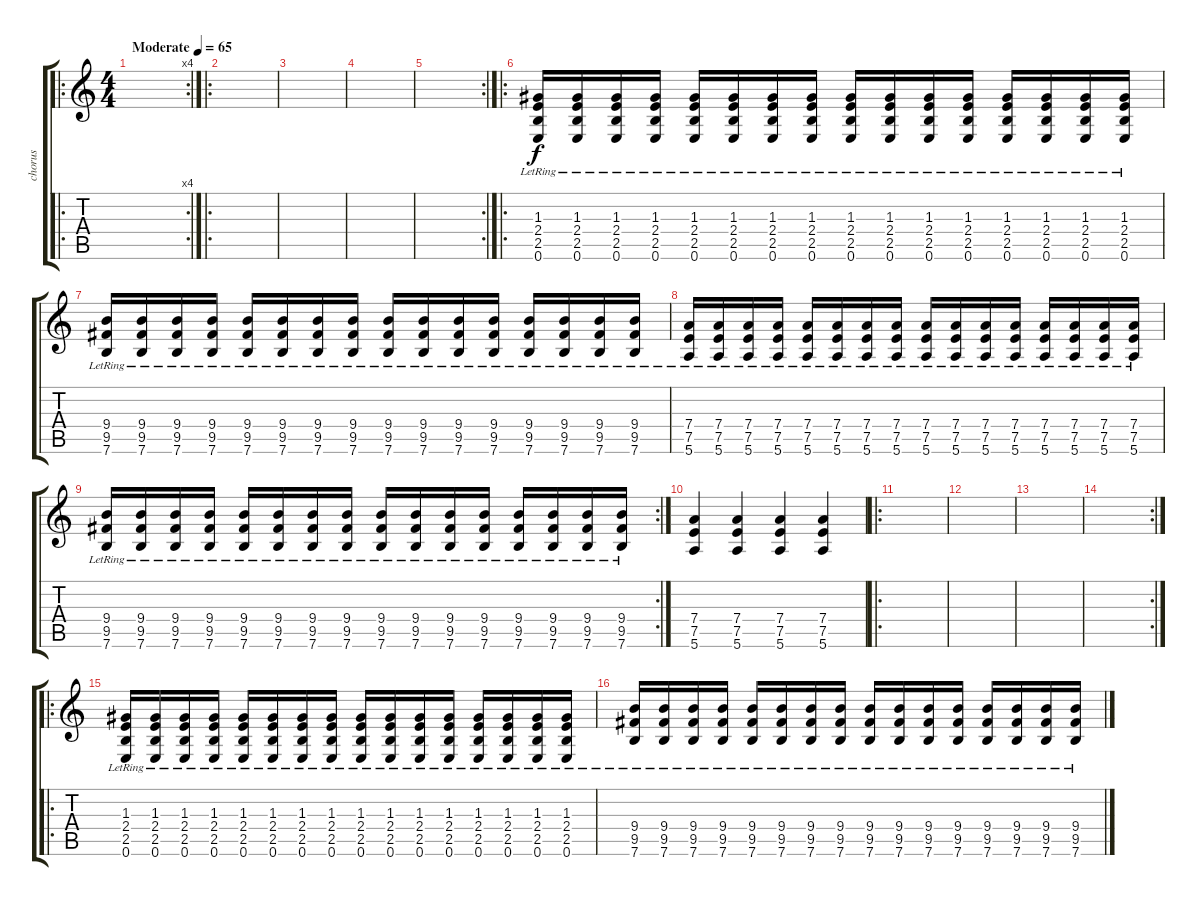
\track ("chorus" "chorus") {instrument distortionguitar}
\staff {score tabs}
\tuning (E4 B3 G3 D3 A2 E2) {hide}
\ro
\rc 4
\ts (4 4)
\tempo (65 "Moderate")
\clef g2
\ks c
|
\ro
|
|
|
\rc 2
|
\ro
(1.3{lr} 2.4{lr} 2.5{lr} 0.6{lr}).16 (1.3{lr} 2.4{lr} 2.5{lr} 0.6{lr}).16 (1.3{lr} 2.4{lr} 2.5{lr} 0.6{lr}).16 (1.3{lr} 2.4{lr} 2.5{lr} 0.6{lr}).16 (1.3{lr} 2.4{lr} 2.5{lr} 0.6{lr}).16 (1.3{lr} 2.4{lr} 2.5{lr} 0.6{lr}).16 (1.3{lr} 2.4{lr} 2.5{lr} 0.6{lr}).16 (1.3{lr} 2.4{lr} 2.5{lr} 0.6{lr}).16 (1.3{lr} 2.4{lr} 2.5{lr} 0.6{lr}).16 (1.3{lr} 2.4{lr} 2.5{lr} 0.6{lr}).16 (1.3{lr} 2.4{lr} 2.5{lr} 0.6{lr}).16 (1.3{lr} 2.4{lr} 2.5{lr} 0.6{lr}).16 (1.3{lr} 2.4{lr} 2.5{lr} 0.6{lr}).16 (1.3{lr} 2.4{lr} 2.5{lr} 0.6{lr}).16 (1.3{lr} 2.4{lr} 2.5{lr} 0.6{lr}).16 (1.3{lr} 2.4{lr} 2.5{lr} 0.6{lr}).16 |
(9.4{lr} 9.5{lr} 7.6{lr}).16 (9.4{lr} 9.5{lr} 7.6{lr}).16 (9.4{lr} 9.5{lr} 7.6{lr}).16 (9.4{lr} 9.5{lr} 7.6{lr}).16 (9.4{lr} 9.5{lr} 7.6{lr}).16 (9.4{lr} 9.5{lr} 7.6{lr}).16 (9.4{lr} 9.5{lr} 7.6{lr}).16 (9.4{lr} 9.5{lr} 7.6{lr}).16 (9.4{lr} 9.5{lr} 7.6{lr}).16 (9.4{lr} 9.5{lr} 7.6{lr}).16 (9.4{lr} 9.5{lr} 7.6{lr}).16 (9.4{lr} 9.5{lr} 7.6{lr}).16 (9.4{lr} 9.5{lr} 7.6{lr}).16 (9.4{lr} 9.5{lr} 7.6{lr}).16 (9.4{lr} 9.5{lr} 7.6{lr}).16 (9.4{lr} 9.5{lr} 7.6{lr}).16 |
(7.4{lr} 7.5{lr} 5.6{lr}).16 (7.4{lr} 7.5{lr} 5.6{lr}).16 (7.4{lr} 7.5{lr} 5.6{lr}).16 (7.4{lr} 7.5{lr} 5.6{lr}).16 (7.4{lr} 7.5{lr} 5.6{lr}).16 (7.4{lr} 7.5{lr} 5.6{lr}).16 (7.4{lr} 7.5{lr} 5.6{lr}).16 (7.4{lr} 7.5{lr} 5.6{lr}).16 (7.4{lr} 7.5{lr} 5.6{lr}).16 (7.4{lr} 7.5{lr} 5.6{lr}).16 (7.4{lr} 7.5{lr} 5.6{lr}).16 (7.4{lr} 7.5{lr} 5.6{lr}).16 (7.4{lr} 7.5{lr} 5.6{lr}).16 (7.4{lr} 7.5{lr} 5.6{lr}).16 (7.4{lr} 7.5{lr} 5.6{lr}).16 (7.4{lr} 7.5{lr} 5.6{lr}).16 |
\rc 2
(9.4{lr} 9.5{lr} 7.6{lr}).16 (9.4{lr} 9.5{lr} 7.6{lr}).16 (9.4{lr} 9.5{lr} 7.6{lr}).16 (9.4{lr} 9.5{lr} 7.6{lr}).16 (9.4{lr} 9.5{lr} 7.6{lr}).16 (9.4{lr} 9.5{lr} 7.6{lr}).16 (9.4{lr} 9.5{lr} 7.6{lr}).16 (9.4{lr} 9.5{lr} 7.6{lr}).16 (9.4{lr} 9.5{lr} 7.6{lr}).16 (9.4{lr} 9.5{lr} 7.6{lr}).16 (9.4{lr} 9.5{lr} 7.6{lr}).16 (9.4{lr} 9.5{lr} 7.6{lr}).16 (9.4{lr} 9.5{lr} 7.6{lr}).16 (9.4{lr} 9.5{lr} 7.6{lr}).16 (9.4{lr} 9.5{lr} 7.6{lr}).16 (9.4{lr} 9.5{lr} 7.6{lr}).16 |
(7.4 7.5 5.6).4 (7.4 7.5 5.6).4 (7.4 7.5 5.6).4 (7.4 7.5 5.6).4 |
\ro
|
|
|
\rc 2
|
\ro
(1.3{lr} 2.4{lr} 2.5{lr} 0.6{lr}).16 (1.3{lr} 2.4{lr} 2.5{lr} 0.6{lr}).16 (1.3{lr} 2.4{lr} 2.5{lr} 0.6{lr}).16 (1.3{lr} 2.4{lr} 2.5{lr} 0.6{lr}).16 (1.3{lr} 2.4{lr} 2.5{lr} 0.6{lr}).16 (1.3{lr} 2.4{lr} 2.5{lr} 0.6{lr}).16 (1.3{lr} 2.4{lr} 2.5{lr} 0.6{lr}).16 (1.3{lr} 2.4{lr} 2.5{lr} 0.6{lr}).16 (1.3{lr} 2.4{lr} 2.5{lr} 0.6{lr}).16 (1.3{lr} 2.4{lr} 2.5{lr} 0.6{lr}).16 (1.3{lr} 2.4{lr} 2.5{lr} 0.6{lr}).16 (1.3{lr} 2.4{lr} 2.5{lr} 0.6{lr}).16 (1.3{lr} 2.4{lr} 2.5{lr} 0.6{lr}).16 (1.3{lr} 2.4{lr} 2.5{lr} 0.6{lr}).16 (1.3{lr} 2.4{lr} 2.5{lr} 0.6{lr}).16 (1.3{lr} 2.4{lr} 2.5{lr} 0.6{lr}).16 |
(9.4{lr} 9.5{lr} 7.6{lr}).16 (9.4{lr} 9.5{lr} 7.6{lr}).16 (9.4{lr} 9.5{lr} 7.6{lr}).16 (9.4{lr} 9.5{lr} 7.6{lr}).16 (9.4{lr} 9.5{lr} 7.6{lr}).16 (9.4{lr} 9.5{lr} 7.6{lr}).16 (9.4{lr} 9.5{lr} 7.6{lr}).16 (9.4{lr} 9.5{lr} 7.6{lr}).16 (9.4{lr} 9.5{lr} 7.6{lr}).16 (9.4{lr} 9.5{lr} 7.6{lr}).16 (9.4{lr} 9.5{lr} 7.6{lr}).16 (9.4{lr} 9.5{lr} 7.6{lr}).16 (9.4{lr} 9.5{lr} 7.6{lr}).16 (9.4{lr} 9.5{lr} 7.6{lr}).16 (9.4{lr} 9.5{lr} 7.6{lr}).16 (9.4{lr} 9.5{lr} 7.6{lr}).16
